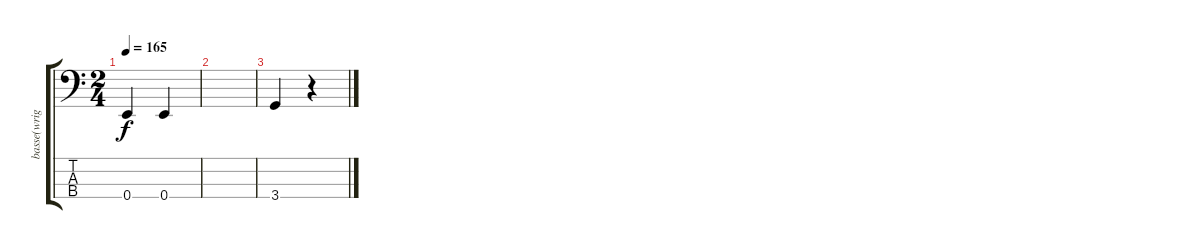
\track ("basse(wright)" "basse(wrig") {instrument electricbassfinger}
\staff {score tabs}
\tuning (G2 D2 A1 E1) {hide}
\ts (2 4)
\tempo 165
\clef f4
\ks c
0.4.4{dy f} 0.4.4 |
|
3.4.4 r.4
